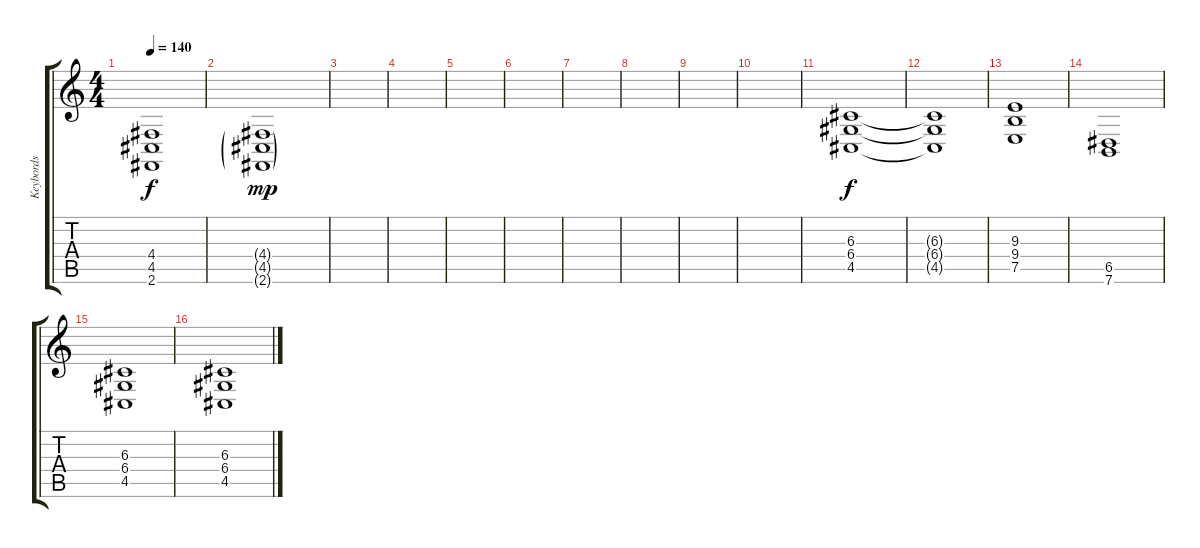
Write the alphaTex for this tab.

\track ("Keybords" "Keybords") {instrument stringensemble1}
\staff {score tabs}
\tuning (E4 B3 G3 D3 A2 E2) {hide}
\ts (4 4)
\tempo 140
\clef g2
\ks c
(4.4 4.5 2.6).1{dy f} |
(4.4{g} 4.5{g} 2.6{g}).1{dy mp} |
|
|
|
|
|
|
|
|
(6.3 6.4 4.5).1{dy f} |
(6.3{t} 6.4{t} 4.5{t}).1 |
(9.3 9.4 7.5).1 |
(6.5 7.6).1 |
(6.3 6.4 4.5).1 |
(6.3 6.4 4.5).1
